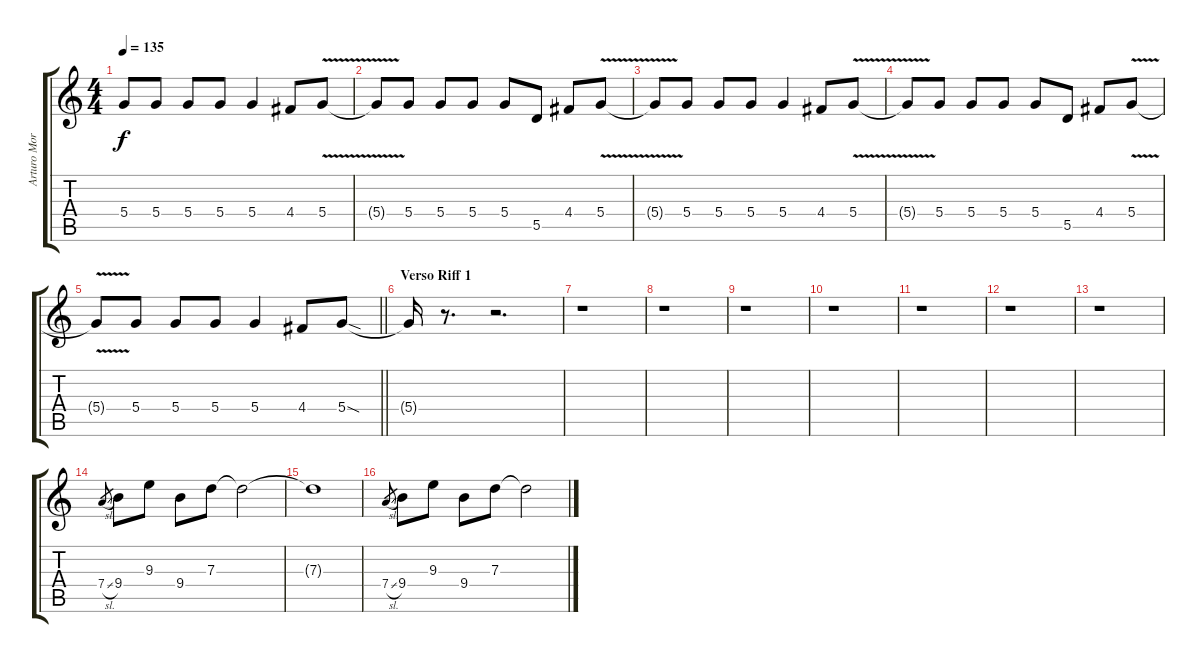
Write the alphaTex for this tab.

\track ("Arturo Morras" "Arturo Mor") {instrument overdrivenguitar}
\staff {score tabs}
\tuning (E4 B3 G3 D3 A2 E2) {hide}
\ts (4 4)
\tempo 135
\clef g2
\ks c
5.4{t}.8{dy f} 5.4.8 5.4.8 5.4.8 5.4.4 4.4.8 5.4{v}.8 |
5.4{t}.8 5.4.8 5.4.8 5.4.8 5.4.8 5.5.8 4.4.8 5.4{v}.8 |
5.4{t}.8 5.4.8 5.4.8 5.4.8 5.4.4 4.4.8 5.4{v}.8 |
5.4{t}.8 5.4.8 5.4.8 5.4.8 5.4.8 5.5.8 4.4.8 5.4{v}.8 |
\barLineRight lightlight
5.4{t}.8 5.4.8 5.4.8 5.4.8 5.4.4 4.4.8 5.4{sod}.8 |
\section ("" "Verso Riff 1")
5.4{t}.16 r.8{d} r.2{d} |
r.1 |
r.1 |
r.1 |
r.1 |
r.1 |
r.1 |
r.1 |
7.4{sl}.8{gr} 9.4.8{instrument electricguitarclean} 9.3.8 9.4.8 7.3.8 7.3{t}.2 |
7.3{t}.1 |
7.4{sl}.8{gr} 9.4.8 9.3.8 9.4.8 7.3.8 7.3{t}.2
